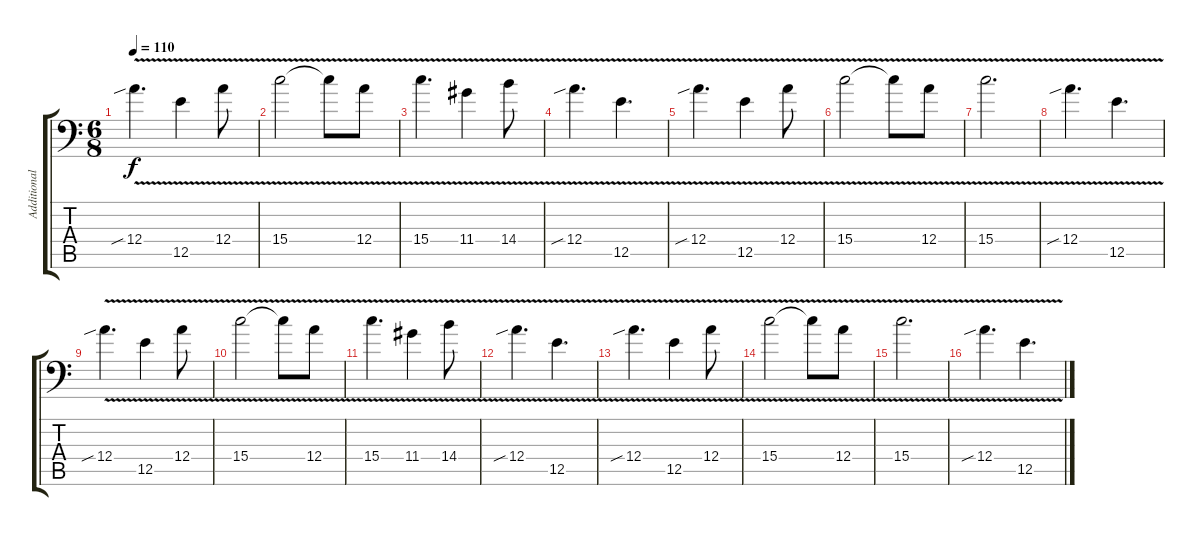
\track ("Additional Guitar" "Additional") {instrument overdrivenguitar}
\staff {score tabs}
\tuning (B3 Gb3 D3 A2 E2 A1) {hide}
\ts (6 8)
\tempo 110
\clef f4
\ks c
12.4{v sib}.4{d dy f} 12.5{v}.4 12.4{v}.8 |
15.4{v}.2 15.4{t}.8 12.4{v}.8 |
15.4{v}.4{d} 11.4{v}.4 14.4{v}.8 |
12.4{v sib}.4{d} 12.5{v}.4{d} |
12.4{v sib}.4{d} 12.5{v}.4 12.4{v}.8 |
15.4{v}.2 15.4{t}.8 12.4{v}.8 |
15.4{v}.2{d} |
12.4{v sib}.4{d} 12.5{v}.4{d} |
12.4{v sib}.4{d} 12.5{v}.4 12.4{v}.8 |
15.4{v}.2 15.4{t}.8 12.4{v}.8 |
15.4{v}.4{d} 11.4{v}.4 14.4{v}.8 |
12.4{v sib}.4{d} 12.5{v}.4{d} |
12.4{v sib}.4{d} 12.5{v}.4 12.4{v}.8 |
15.4{v}.2 15.4{t}.8 12.4{v}.8{volume 0} |
15.4{v}.2{d} |
12.4{v sib}.4{d} 12.5{v}.4{d}
